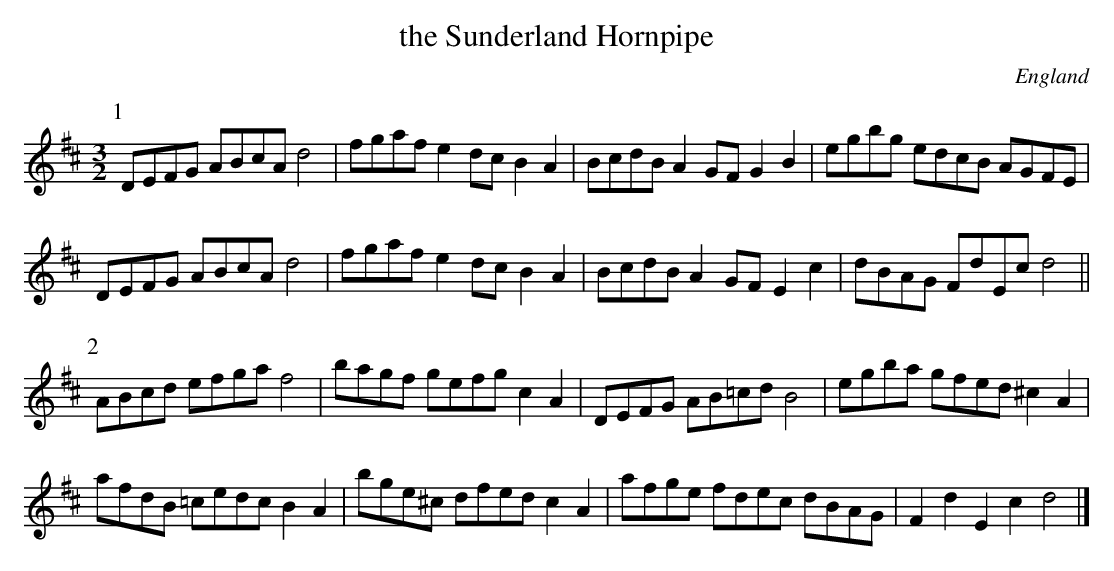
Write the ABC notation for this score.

X:1
T:the Sunderland Hornpipe
L:1/8
M:3/2
O:England
K:D
P:1
DEFG ABcA d4     |fgaf e2 dc B2 A2 |BcdB A2 GF G2 B2 | egbg edcB   AGFE  |
DEFG ABcA d4     |fgaf e2 dc B2 A2 |BcdB A2 GF E2 c2 | dBAG FdEc   d4    ||
P:2
ABcd efga f4     |bagf gefg  c2 A2 |DEFG AB=cd B4    | egba gfed   ^c2 A2|
afdB =cedc B2 A2 |bge^c dfed c2 A2 |afge fdec  dBAG  | F2 d2 E2 c2 d4    |]
